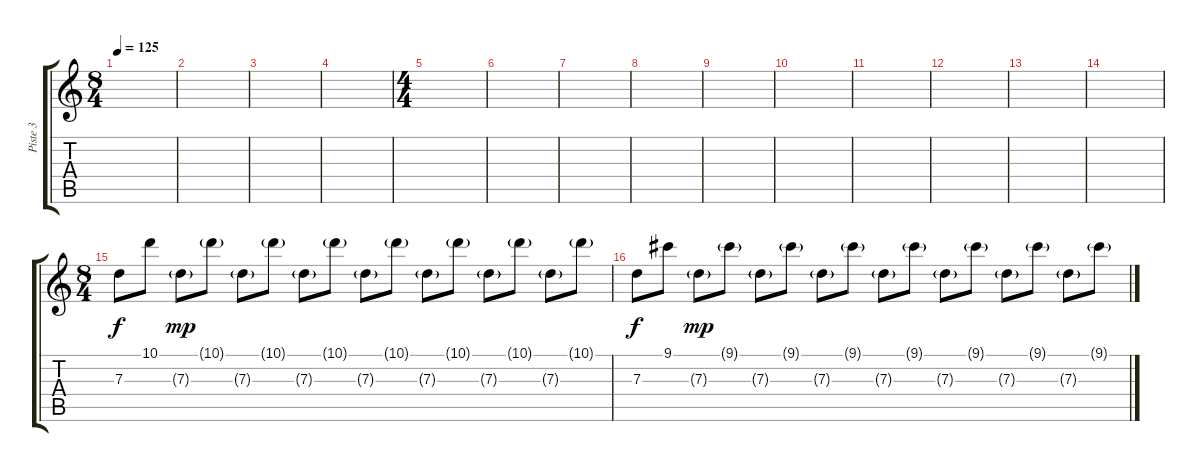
\track ("Piste 3" "Piste 3") {instrument electricguitarjazz}
\staff {score tabs}
\tuning (E4 B3 G3 D3 A2 D2) {hide}
\ts (8 4)
\tempo 125
\clef g2
\ks c
|
|
|
|
\ts (4 4)
|
|
|
|
|
|
|
|
|
|
\ts (8 4)
7.3.8{dy f} 10.1.8 7.3{g}.8{dy mp} 10.1{g}.8 7.3{g}.8 10.1{g}.8 7.3{g}.8 10.1{g}.8 7.3{g}.8 10.1{g}.8 7.3{g}.8 10.1{g}.8 7.3{g}.8 10.1{g}.8 7.3{g}.8 10.1{g}.8 |
7.3.8{dy f} 9.1.8 7.3{g}.8{dy mp} 9.1{g}.8 7.3{g}.8 9.1{g}.8 7.3{g}.8 9.1{g}.8 7.3{g}.8 9.1{g}.8 7.3{g}.8 9.1{g}.8 7.3{g}.8 9.1{g}.8 7.3{g}.8 9.1{g}.8
